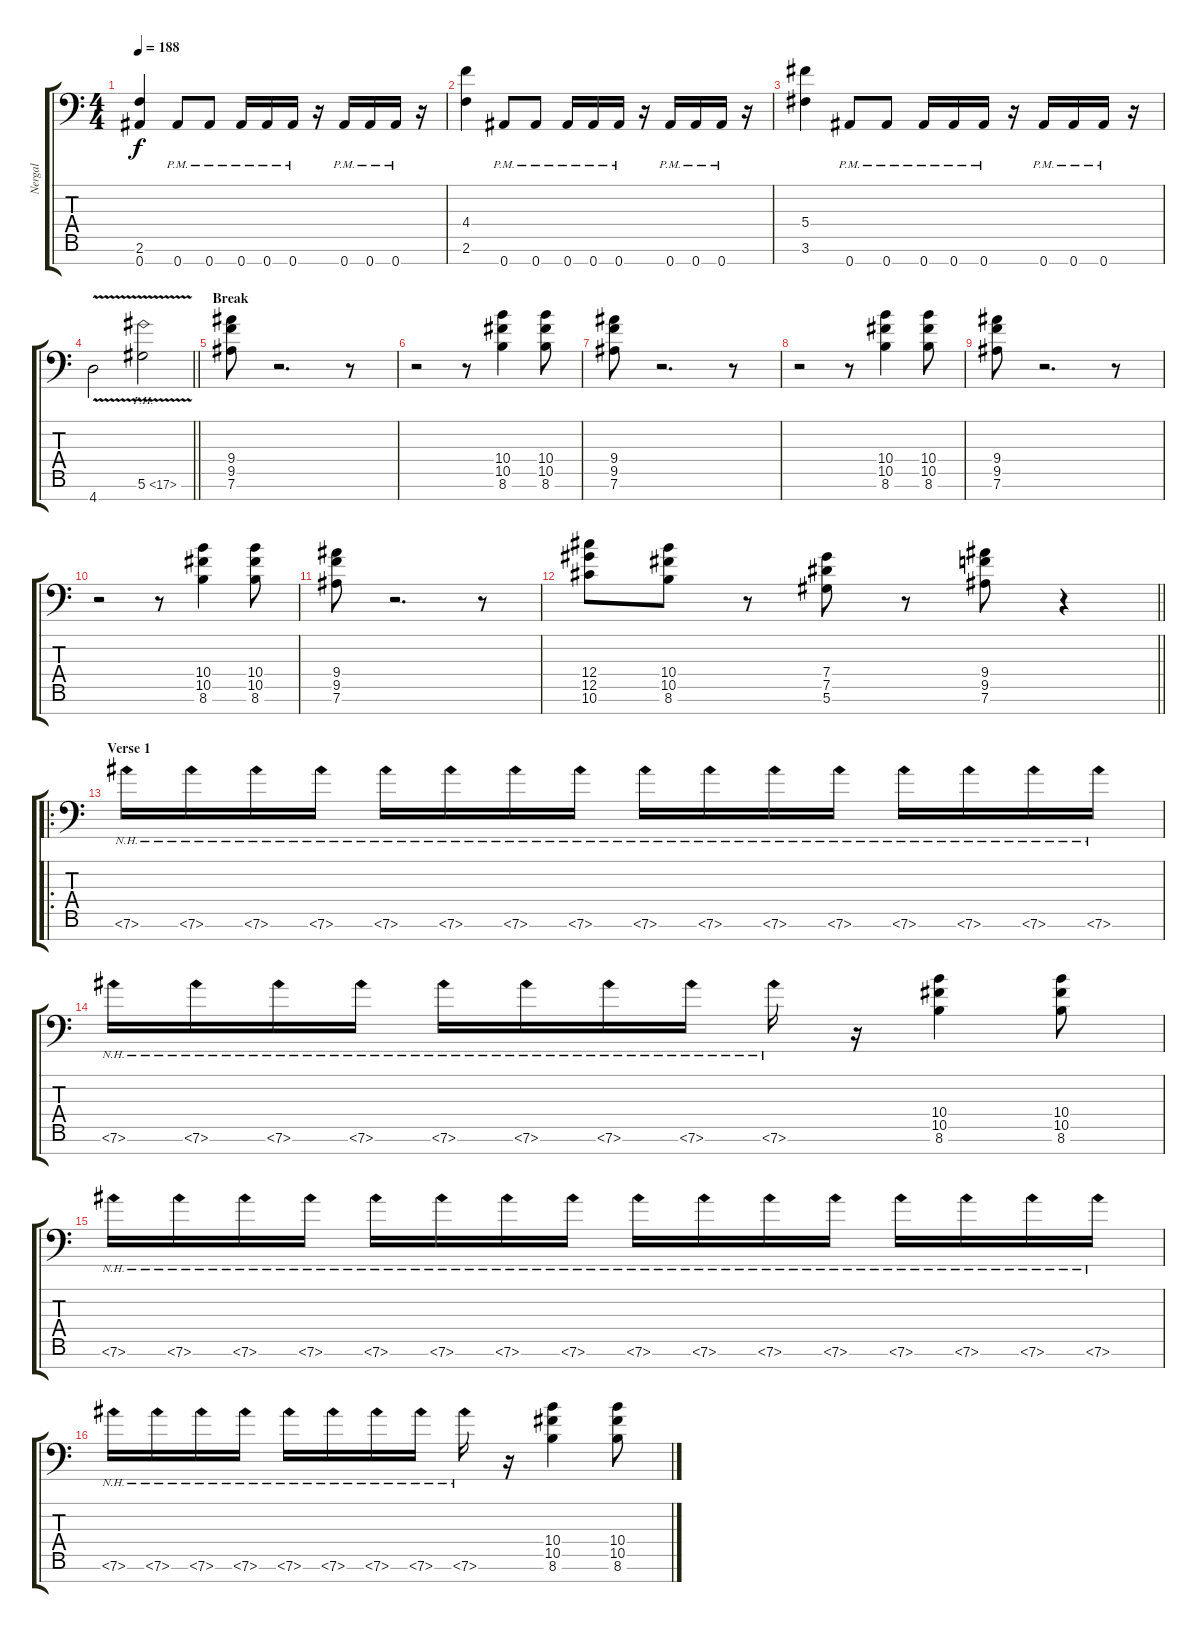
\track ("Nergal" "Nergal") {instrument distortionguitar}
\staff {score tabs}
\tuning (Eb4 Bb3 Gb3 Db3 Ab2 Eb2 Bb1) {hide}
\ts (4 4)
\tempo 188
\clef f4
\ks c
(2.6 0.7).4{dy f} 0.7{pm}.8 0.7{pm}.8 0.7{pm}.16 0.7{pm}.16 0.7{pm}.16 r.16 0.7{pm}.16 0.7{pm}.16 0.7{pm}.16 r.16 |
(4.4 2.6).4 0.7{pm}.8 0.7{pm}.8 0.7{pm}.16 0.7{pm}.16 0.7{pm}.16 r.16 0.7{pm}.16 0.7{pm}.16 0.7{pm}.16 r.16 |
(5.4 3.6).4 0.7{pm}.8 0.7{pm}.8 0.7{pm}.16 0.7{pm}.16 0.7{pm}.16 r.16 0.7{pm}.16 0.7{pm}.16 0.7{pm}.16 r.16 |
\barLineRight lightlight
4.7{v}.2 5.6{ph 12 v}.2 |
\section ("" "Break")
(9.4 9.5 7.6).8 r.2{d} r.8 |
r.2 r.8 (10.4 10.5 8.6).4 (10.4 10.5 8.6).8 |
(9.4 9.5 7.6).8 r.2{d} r.8 |
r.2 r.8 (10.4 10.5 8.6).4 (10.4 10.5 8.6).8 |
(9.4 9.5 7.6).8 r.2{d} r.8 |
r.2 r.8 (10.4 10.5 8.6).4 (10.4 10.5 8.6).8 |
(9.4 9.5 7.6).8 r.2{d} r.8 |
\barLineRight lightlight
(12.4 12.5 10.6).8 (10.4 10.5 8.6).8 r.8 (7.4 7.5 5.6).8 r.8 (9.4 9.5 7.6).8 r.4 |
\ro
\section ("" "Verse 1")
7.6{nh}.16 7.6{nh}.16 7.6{nh}.16 7.6{nh}.16 7.6{nh}.16 7.6{nh}.16 7.6{nh}.16 7.6{nh}.16 7.6{nh}.16 7.6{nh}.16 7.6{nh}.16 7.6{nh}.16 7.6{nh}.16 7.6{nh}.16 7.6{nh}.16 7.6{nh}.16 |
7.6{nh}.16 7.6{nh}.16 7.6{nh}.16 7.6{nh}.16 7.6{nh}.16 7.6{nh}.16 7.6{nh}.16 7.6{nh}.16 7.6{nh}.16 r.16 (10.4 10.5 8.6).4 (10.4 10.5 8.6).8 |
7.6{nh}.16 7.6{nh}.16 7.6{nh}.16 7.6{nh}.16 7.6{nh}.16 7.6{nh}.16 7.6{nh}.16 7.6{nh}.16 7.6{nh}.16 7.6{nh}.16 7.6{nh}.16 7.6{nh}.16 7.6{nh}.16 7.6{nh}.16 7.6{nh}.16 7.6{nh}.16 |
7.6{nh}.16 7.6{nh}.16 7.6{nh}.16 7.6{nh}.16 7.6{nh}.16 7.6{nh}.16 7.6{nh}.16 7.6{nh}.16 7.6{nh}.16 r.16 (10.4 10.5 8.6).4 (10.4 10.5 8.6).8
